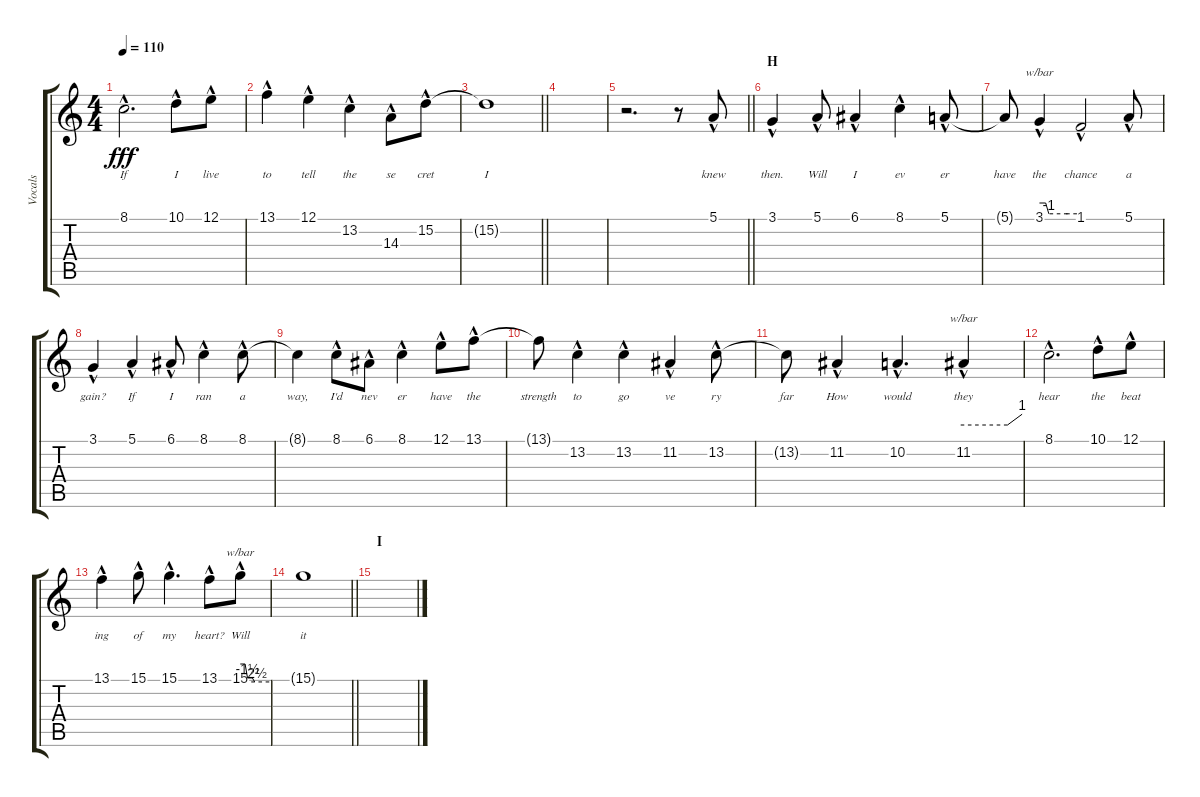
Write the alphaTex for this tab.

\track ("Vocals" "Vocals") {instrument pad1newage}
\staff {score tabs}
\tuning (E4 B3 G3 D3 A2 E2) {hide}
\ts (4 4)
\tempo 110
\clef g2
\ks c
8.1{hac}.2{d lyrics (0 "If") lyrics (1 "") lyrics (2 "") lyrics (3 "") lyrics (4 "") dy fff} 10.1{hac}.8{lyrics (0 "I") lyrics (1 "") lyrics (2 "") lyrics (3 "") lyrics (4 "")} 12.1{hac}.8{lyrics (0 "live") lyrics (1 "") lyrics (2 "") lyrics (3 "") lyrics (4 "")} |
13.1{hac}.4{lyrics (0 "to") lyrics (1 "") lyrics (2 "") lyrics (3 "") lyrics (4 "")} 12.1{hac}.4{lyrics (0 "tell") lyrics (1 "") lyrics (2 "") lyrics (3 "") lyrics (4 "")} 13.2{hac}.4{lyrics (0 "the") lyrics (1 "") lyrics (2 "") lyrics (3 "") lyrics (4 "")} 14.3{hac}.8{lyrics (0 "se") lyrics (1 "") lyrics (2 "") lyrics (3 "") lyrics (4 "")} 15.2{hac}.8{lyrics (0 "cret") lyrics (1 "") lyrics (2 "") lyrics (3 "") lyrics (4 "")} |
\barLineRight lightlight
15.2{t}.1{lyrics (0 "I") lyrics (1 "") lyrics (2 "") lyrics (3 "") lyrics (4 "")} |
|
\barLineRight lightlight
r.2{d} r.8 5.1{hac}.8{lyrics (0 "knew") lyrics (1 "") lyrics (2 "") lyrics (3 "") lyrics (4 "")} |
\section ("" "H")
3.1{hac}.4{lyrics (0 "then.") lyrics (1 "") lyrics (2 "") lyrics (3 "") lyrics (4 "")} 5.1{hac}.8{lyrics (0 "Will") lyrics (1 "") lyrics (2 "") lyrics (3 "") lyrics (4 "")} 6.1{hac}.4{lyrics (0 "I") lyrics (1 "") lyrics (2 "") lyrics (3 "") lyrics (4 "")} 8.1{hac}.4{lyrics (0 "ev") lyrics (1 "") lyrics (2 "") lyrics (3 "") lyrics (4 "")} 5.1{hac}.8{lyrics (0 "er") lyrics (1 "") lyrics (2 "") lyrics (3 "") lyrics (4 "")} |
5.1{t}.8{lyrics (0 "have") lyrics (1 "") lyrics (2 "") lyrics (3 "") lyrics (4 "")} 3.1{hac}.4{tbe (custom default 0 0 10 0 15 -4 45 -4 60 -4) lyrics (0 "the") lyrics (1 "") lyrics (2 "") lyrics (3 "") lyrics (4 "")} 1.1{hac}.2{lyrics (0 "chance") lyrics (1 "") lyrics (2 "") lyrics (3 "") lyrics (4 "")} 5.1{hac}.8{lyrics (0 "a") lyrics (1 "") lyrics (2 "") lyrics (3 "") lyrics (4 "")} |
3.1{hac}.4{lyrics (0 "gain?") lyrics (1 "") lyrics (2 "") lyrics (3 "") lyrics (4 "")} 5.1{hac}.4{lyrics (0 "If") lyrics (1 "") lyrics (2 "") lyrics (3 "") lyrics (4 "")} 6.1{hac}.8{lyrics (0 "I") lyrics (1 "") lyrics (2 "") lyrics (3 "") lyrics (4 "")} 8.1{hac}.4{lyrics (0 "ran") lyrics (1 "") lyrics (2 "") lyrics (3 "") lyrics (4 "")} 8.1{hac}.8{lyrics (0 "a") lyrics (1 "") lyrics (2 "") lyrics (3 "") lyrics (4 "")} |
8.1{t}.4{lyrics (0 "way,") lyrics (1 "") lyrics (2 "") lyrics (3 "") lyrics (4 "")} 8.1{hac}.8{lyrics (0 "I'd") lyrics (1 "") lyrics (2 "") lyrics (3 "") lyrics (4 "")} 6.1{hac}.8{lyrics (0 "nev") lyrics (1 "") lyrics (2 "") lyrics (3 "") lyrics (4 "")} 8.1{hac}.4{lyrics (0 "er") lyrics (1 "") lyrics (2 "") lyrics (3 "") lyrics (4 "")} 12.1{hac}.8{lyrics (0 "have") lyrics (1 "") lyrics (2 "") lyrics (3 "") lyrics (4 "")} 13.1{hac}.8{lyrics (0 "the") lyrics (1 "") lyrics (2 "") lyrics (3 "") lyrics (4 "")} |
13.1{t}.8{lyrics (0 "strength") lyrics (1 "") lyrics (2 "") lyrics (3 "") lyrics (4 "")} 13.2{hac}.4{lyrics (0 "to") lyrics (1 "") lyrics (2 "") lyrics (3 "") lyrics (4 "")} 13.2{hac}.4{lyrics (0 "go") lyrics (1 "") lyrics (2 "") lyrics (3 "") lyrics (4 "")} 11.2{hac}.4{lyrics (0 "ve") lyrics (1 "") lyrics (2 "") lyrics (3 "") lyrics (4 "")} 13.2{hac}.8{lyrics (0 "ry") lyrics (1 "") lyrics (2 "") lyrics (3 "") lyrics (4 "")} |
13.2{t}.8{lyrics (0 "far") lyrics (1 "") lyrics (2 "") lyrics (3 "") lyrics (4 "")} 11.2{hac}.4{lyrics (0 "How") lyrics (1 "") lyrics (2 "") lyrics (3 "") lyrics (4 "")} 10.2{hac}.4{d lyrics (0 "would") lyrics (1 "") lyrics (2 "") lyrics (3 "") lyrics (4 "")} 11.2{hac}.4{tbe (custom default 0 0 45 0 60 4) lyrics (0 "they") lyrics (1 "") lyrics (2 "") lyrics (3 "") lyrics (4 "")} |
8.1{hac}.2{d lyrics (0 "hear") lyrics (1 "") lyrics (2 "") lyrics (3 "") lyrics (4 "")} 10.1{hac}.8{lyrics (0 "the") lyrics (1 "") lyrics (2 "") lyrics (3 "") lyrics (4 "")} 12.1{hac}.8{lyrics (0 "beat") lyrics (1 "") lyrics (2 "") lyrics (3 "") lyrics (4 "")} |
13.1{hac}.4{lyrics (0 "ing") lyrics (1 "") lyrics (2 "") lyrics (3 "") lyrics (4 "")} 15.1{hac}.8{lyrics (0 "of") lyrics (1 "") lyrics (2 "") lyrics (3 "") lyrics (4 "")} 15.1{hac}.4{d lyrics (0 "my") lyrics (1 "") lyrics (2 "") lyrics (3 "") lyrics (4 "")} 13.1{hac}.8{lyrics (0 "heart?") lyrics (1 "") lyrics (2 "") lyrics (3 "") lyrics (4 "")} 15.1{hac}.8{tbe (custom default 0 0 10 0 15 -6 25 -6 30 -10 60 -10) lyrics (0 "Will") lyrics (1 "") lyrics (2 "") lyrics (3 "") lyrics (4 "")} |
\barLineRight lightlight
15.1{t}.1{lyrics (0 "it") lyrics (1 "") lyrics (2 "") lyrics (3 "") lyrics (4 "")} |
\section ("" "I")
